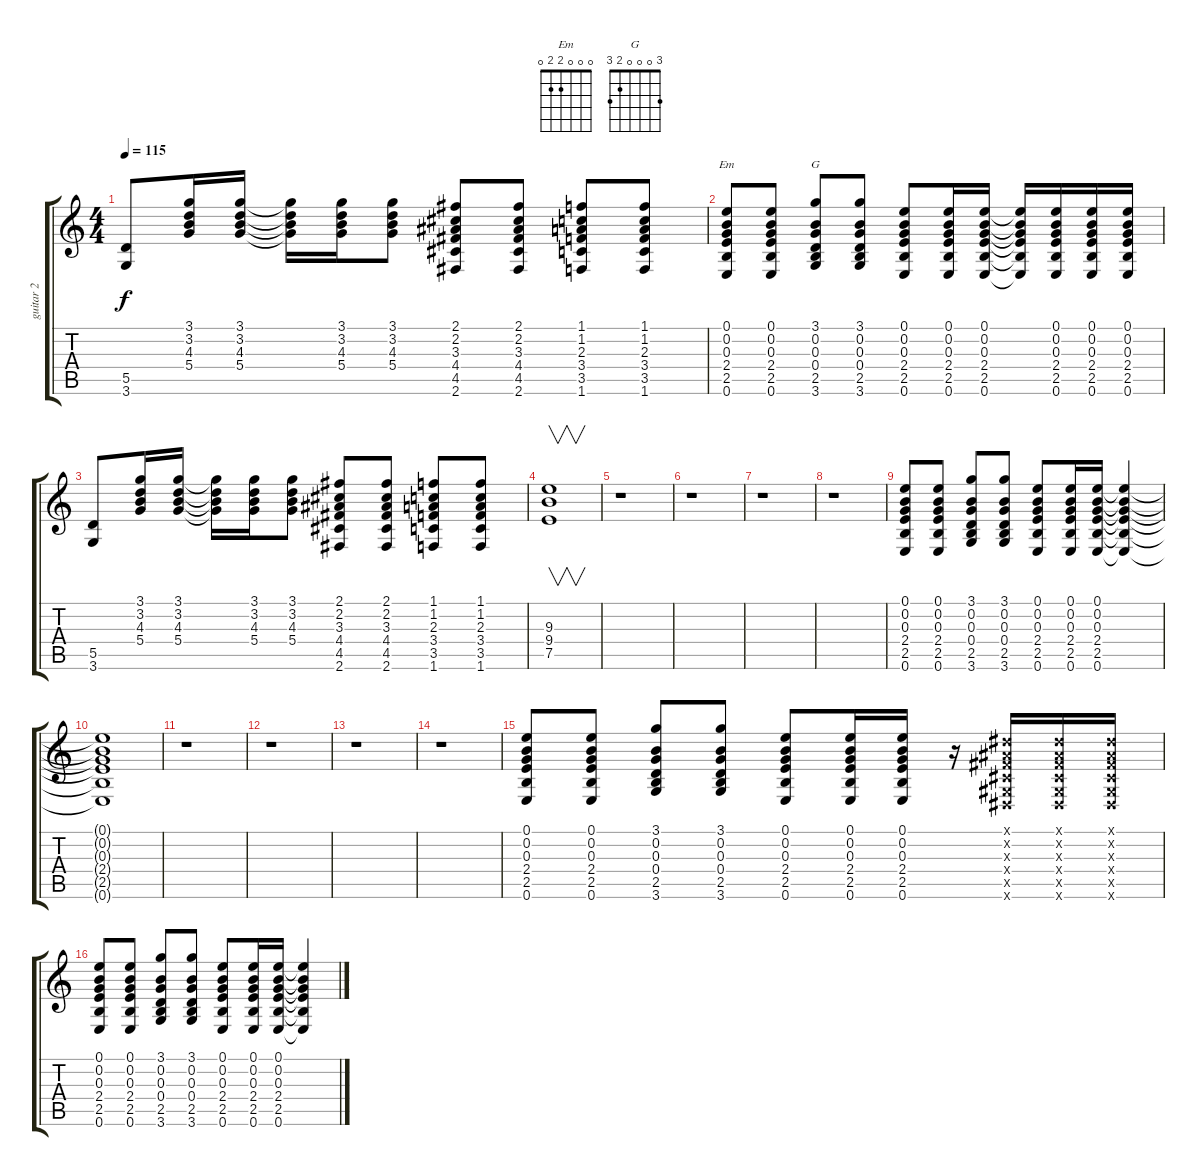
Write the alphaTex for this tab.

\track ("guitar 2" "guitar 2") {instrument distortionguitar}
\staff {score tabs}
\tuning (E4 B3 G3 D3 A2 E2) {hide}
\chord ("Em" 0 0 0 2 2 0)
\chord ("G" 3 0 0 0 2 3)
\ts (4 4)
\tempo 115
\clef g2
\ks c
(5.5 3.6).8{dy f} (3.1 3.2 4.3 5.4).16 (3.1 3.2 4.3 5.4).16 (3.1{t} 3.2{t} 4.3{t} 5.4{t}).16 (3.1 3.2 4.3 5.4).16 (3.1 3.2 4.3 5.4).8 (2.1 2.2 3.3 4.4 4.5 2.6).8 (2.1 2.2 3.3 4.4 4.5 2.6).8 (1.1 1.2 2.3 3.4 3.5 1.6).8 (1.1 1.2 2.3 3.4 3.5 1.6).8 |
(0.1 0.2 0.3 2.4 2.5 0.6).8{ch "Em"} (0.1 0.2 0.3 2.4 2.5 0.6).8 (3.1 0.2 0.3 0.4 2.5 3.6).8{ch "G"} (3.1 0.2 0.3 0.4 2.5 3.6).8 (0.1 0.2 0.3 2.4 2.5 0.6).8 (0.1 0.2 0.3 2.4 2.5 0.6).16 (0.1 0.2 0.3 2.4 2.5 0.6).16 (0.1{t} 0.2{t} 0.3{t} 2.4{t} 2.5{t} 0.6{t}).16 (0.1 0.2 0.3 2.4 2.5 0.6).16 (0.1 0.2 0.3 2.4 2.5 0.6).16 (0.1 0.2 0.3 2.4 2.5 0.6).16 |
(5.5 3.6).8 (3.1 3.2 4.3 5.4).16 (3.1 3.2 4.3 5.4).16 (3.1{t} 3.2{t} 4.3{t} 5.4{t}).16 (3.1 3.2 4.3 5.4).16 (3.1 3.2 4.3 5.4).8 (2.1 2.2 3.3 4.4 4.5 2.6).8 (2.1 2.2 3.3 4.4 4.5 2.6).8 (1.1 1.2 2.3 3.4 3.5 1.6).8 (1.1 1.2 2.3 3.4 3.5 1.6).8 |
(9.3 9.4 7.5).1{v} |
r.1 |
r.1 |
r.1 |
r.1 |
(0.1 0.2 0.3 2.4 2.5 0.6).8 (0.1 0.2 0.3 2.4 2.5 0.6).8 (3.1 0.2 0.3 0.4 2.5 3.6).8 (3.1 0.2 0.3 0.4 2.5 3.6).8 (0.1 0.2 0.3 2.4 2.5 0.6).8 (0.1 0.2 0.3 2.4 2.5 0.6).16 (0.1 0.2 0.3 2.4 2.5 0.6).16 (0.1{t} 0.2{t} 0.3{t} 2.4{t} 2.5{t} 0.6{t}).4 |
(0.1{t} 0.2{t} 0.3{t} 2.4{t} 2.5{t} 0.6{t}).1 |
r.1 |
r.1 |
r.1 |
r.1 |
(0.1 0.2 0.3 2.4 2.5 0.6).8 (0.1 0.2 0.3 2.4 2.5 0.6).8 (3.1 0.2 0.3 0.4 2.5 3.6).8 (3.1 0.2 0.3 0.4 2.5 3.6).8 (0.1 0.2 0.3 2.4 2.5 0.6).8 (0.1 0.2 0.3 2.4 2.5 0.6).16 (0.1 0.2 0.3 2.4 2.5 0.6).16 r.16 (-1.1{x} -1.2{x} -1.3{x} -1.4{x} -1.5{x} -1.6{x}).16 (-1.1{x} -1.2{x} -1.3{x} -1.4{x} -1.5{x} -1.6{x}).16 (-1.1{x} -1.2{x} -1.3{x} -1.4{x} -1.5{x} -1.6{x}).16 |
(0.1 0.2 0.3 2.4 2.5 0.6).8 (0.1 0.2 0.3 2.4 2.5 0.6).8 (3.1 0.2 0.3 0.4 2.5 3.6).8 (3.1 0.2 0.3 0.4 2.5 3.6).8 (0.1 0.2 0.3 2.4 2.5 0.6).8 (0.1 0.2 0.3 2.4 2.5 0.6).16 (0.1 0.2 0.3 2.4 2.5 0.6).16 (0.1{t} 0.2{t} 0.3{t} 2.4{t} 2.5{t} 0.6{t}).4
